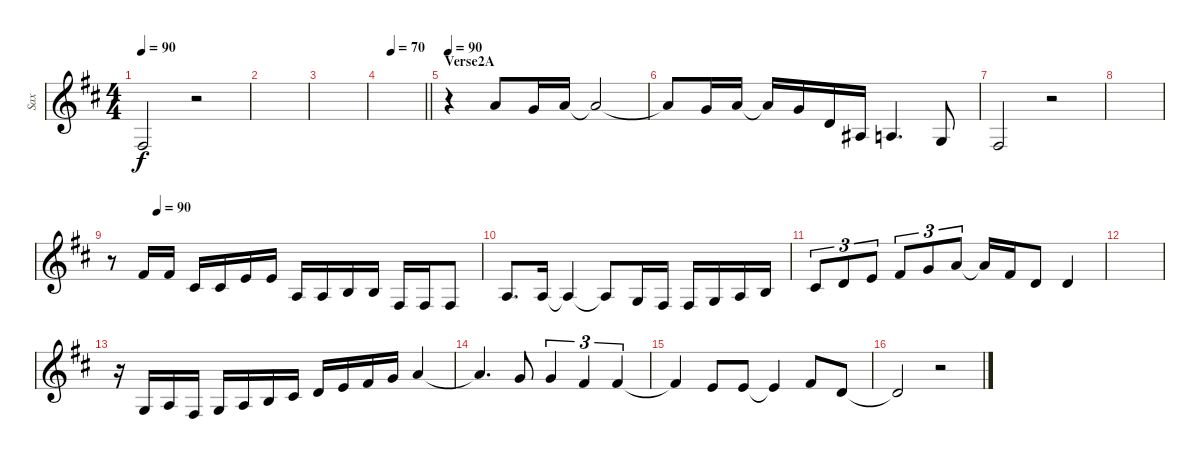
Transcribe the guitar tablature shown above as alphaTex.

\track ("Sax" "Sax") {instrument sopranosax}
\staff {score}
\tuning (E4 B3 G3 D3 A2 E2) {hide}
\ts (4 4)
\tempo 90
\clef g2
\ks d
4.4{t}.2{dy f} r.2 |
|
|
\tempo (70 0.25)
\barLineRight lightlight
|
\section ("" "Verse2A")
\tempo 90
r.4 5.1.8 3.1.16 5.1.16 5.1{t}.2 |
5.1{t}.8 3.1.16 5.1.16 5.1{t}.16 3.1.16 3.2.16 3.3.16 2.3.4{d} 0.3.8 |
4.4.2 r.2 |
|
\tempo (90 0.125)
r.8 2.1.16 2.1.16 2.2.16 2.2.16 0.1.16 0.1.16 2.3.16 2.3.16 0.2.16 0.2.16 4.4.16 4.4.16 4.4.8 |
2.3.8{d} 2.3.16 2.3{t}.4 2.3{t}.8 0.3.16 4.4.16 4.4.16 0.3.16 2.3.16 0.2.16 |
2.2.8{tu (3 2)} 3.2.8{tu (3 2)} 0.1.8{tu (3 2)} 2.1.8{tu (3 2)} 3.1.8{tu (3 2)} 5.1.8{tu (3 2)} 5.1{t}.16 2.1.16 3.2.8 3.2.4 |
|
r.16 0.3.16 2.3.16 4.4.16 0.3.16 2.3.16 0.2.16 2.2.16 3.2.16 0.1.16 2.1.16 3.1.16 5.1.4 |
5.1{t}.4{d} 3.1.8 3.1.4{tu (3 2)} 2.1.4{tu (3 2)} 2.1.4{tu (3 2)} |
2.1{t}.4 0.1.8 0.1.8 0.1{t}.4 2.1.8 3.2.8 |
3.2{t}.2 r.2
